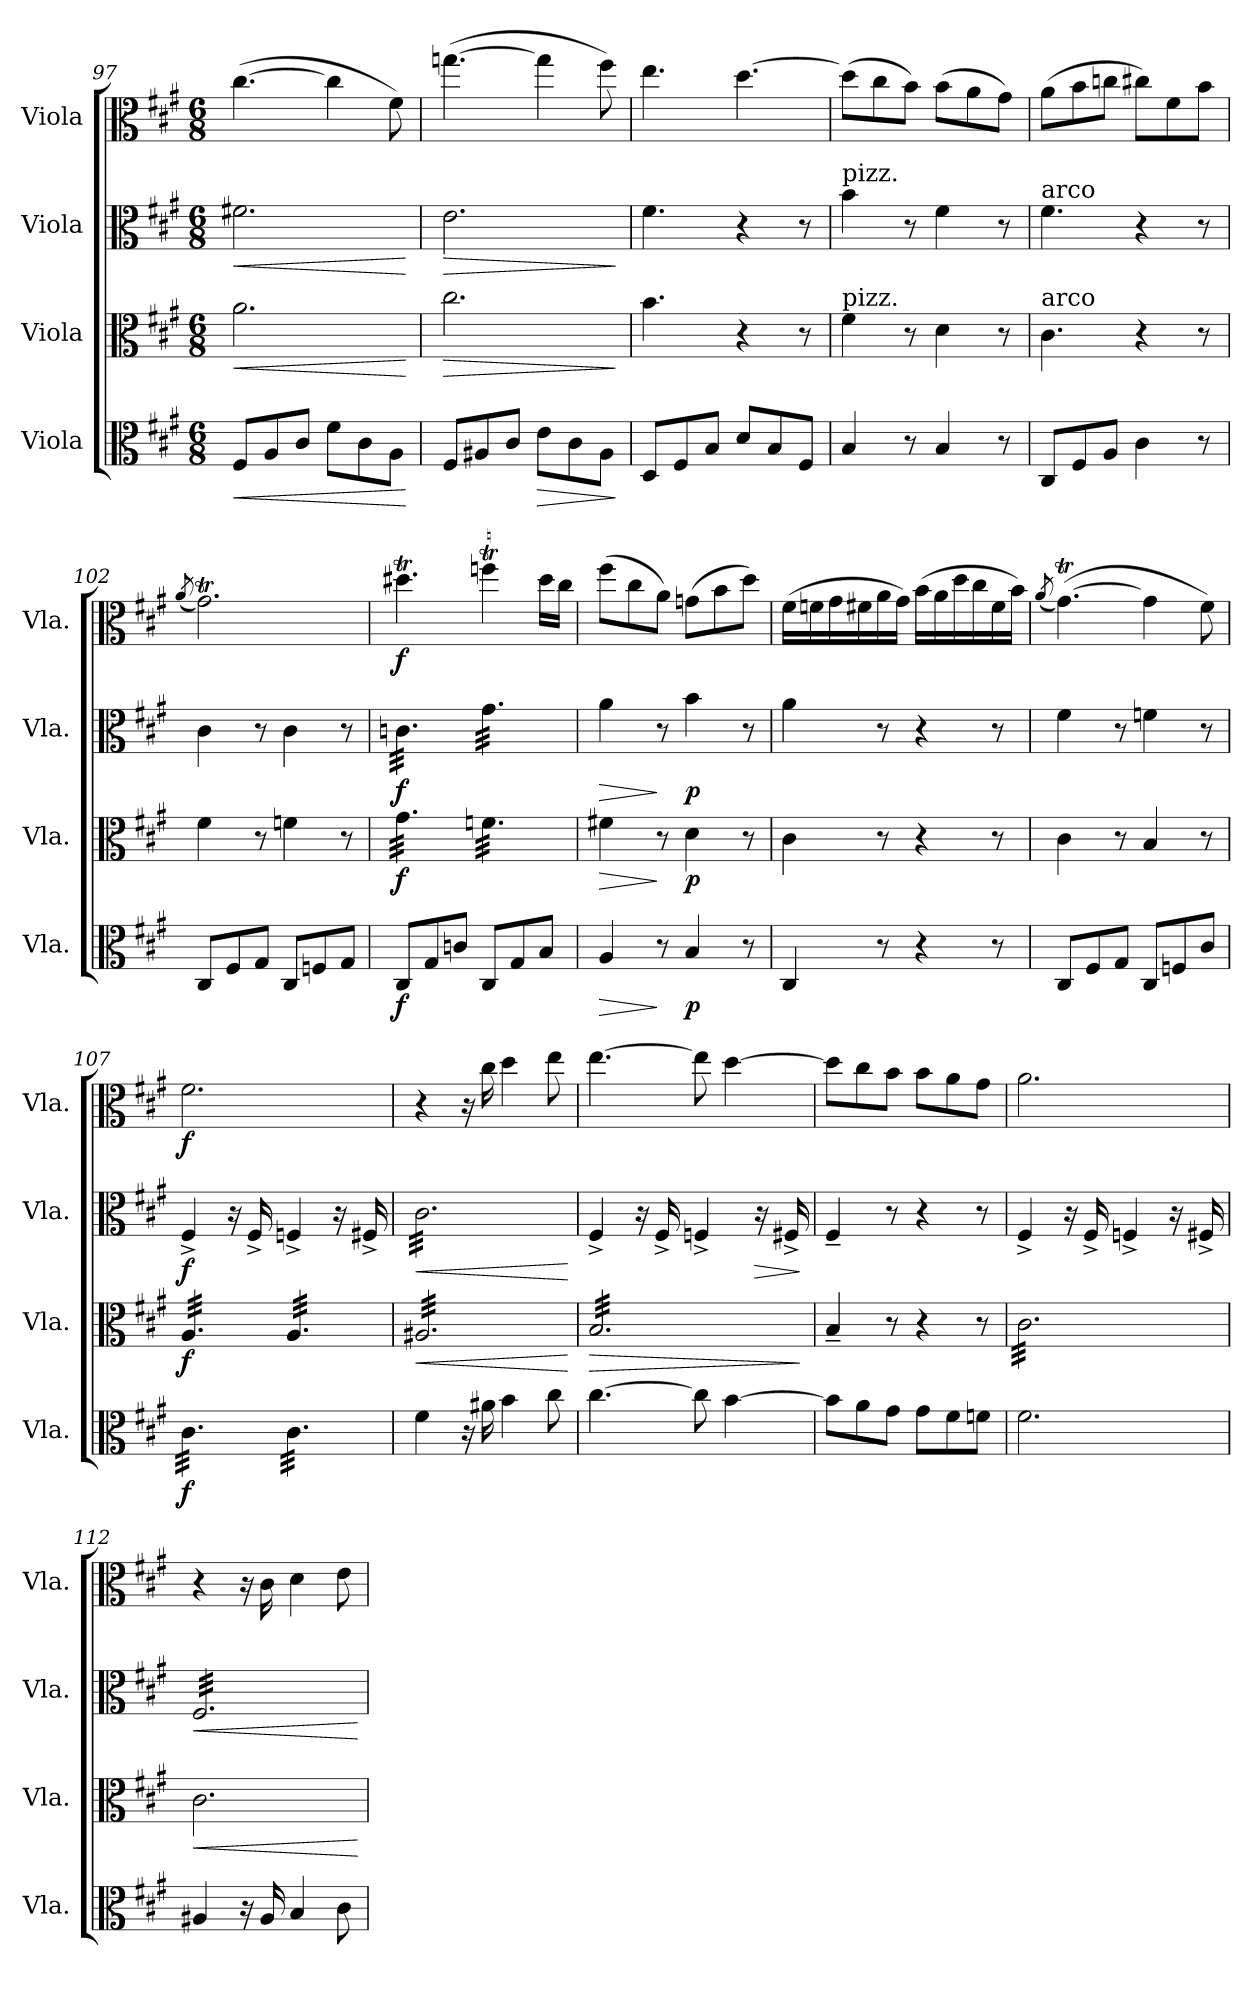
**kern	**dynam	**kern	**dynam	**kern	**dynam	**kern	**dynam
*part4	*part4	*part3	*part3	*part2	*part2	*part1	*part1
*staff4	*staff4	*staff3	*staff3	*staff2	*staff2	*staff1	*staff1
*I"Viola	*	*I"Viola	*	*I"Viola	*	*I"Viola	*
*I'Vla.	*	*I'Vla.	*	*I'Vla.	*	*I'Vla.	*
*clefC3	*	*clefC3	*	*clefC3	*	*clefC3	*
*k[f#c#g#]	*	*k[f#c#g#]	*	*k[f#c#g#]	*	*k[f#c#g#]	*
*M6/8	*	*M6/8	*	*M6/8	*	*M6/8	*
=97	=97	=97	=97	=97	=97	=97	=97
!	!LO:HP:b	!	!LO:HP:b	!	!LO:HP:b	!	!
8F#/L	<	2.a\	<	2.f#X\	<	([4.cc#\	.
8A/	.	.	.	.	.	.	.
8c#/J	.	.	.	.	.	.	.
8f#\L	.	.	.	.	.	4cc#\]	.
8c#\	.	.	.	.	.	.	.
8A\J	.	.	.	.	.	8f#\)	.
.	[	.	[	.	[	.	.
=98	=98	=98	=98	=98	=98	=98	=98
!	!	!	!LO:HP:b	!	!LO:HP:b	!	!
8F#/L	.	2.cc#\	>	2.e\	>	([4.ggn\	.
8A#X/	.	.	.	.	.	.	.
8c#/J	.	.	.	.	.	.	.
!	!LO:HP:b	!	!	!	!	!	!
8e\L	>	.	.	.	.	4gg\]	.
8c#\	.	.	.	.	.	.	.
8A#\J	.	.	.	.	.	8ff#\)	.
.	]	.	]	.	]	.	.
=99	=99	=99	=99	=99	=99	=99	=99
8D/L	.	4.b\	.	4.f#\	.	4.ee\	.
8F#/	.	.	.	.	.	.	.
8B/J	.	.	.	.	.	.	.
8d/L	.	4r	.	4r	.	[4.dd\	.
8B/	.	.	.	.	.	.	.
8F#/J	.	8r	.	8r	.	.	.
=100	=100	=100	=100	=100	=100	=100	=100
!	!	!	!	!LO:TX:a:t=pizz.	!	!	!
!	!	!LO:TX:a:t=pizz.	!	!	!	!	!
4B/	.	4f#\	.	4b\	.	(8dd\L]	.
.	.	.	.	.	.	8cc#\	.
8r	.	8r	.	8r	.	8b\J)	.
4B/	.	4d\	.	4f#\	.	(8b\L	.
.	.	.	.	.	.	8a\	.
8r	.	8r	.	8r	.	8g#\J)	.
!!LO:LB:g=z
=101	=101	=101	=101	=101	=101	=101	=101
!	!	!	!	!LO:TX:a:t=arco	!	!	!
!	!	!LO:TX:a:t=arco	!	!	!	!	!
8C#/L	.	4.c#\	.	4.f#\	.	(8a\L	.
8F#/	.	.	.	.	.	8b\	.
8A/J	.	.	.	.	.	8ccn\J	.
4c#\	.	4r	.	4r	.	8cc#X\L)	.
.	.	.	.	.	.	8f#\	.
8r	.	8r	.	8r	.	8b\J	.
=102	=102	=102	=102	=102	=102	=102	=102
.	.	.	.	.	.	(8qa/	.
8C#/L	.	4f#\	.	4c#\	.	2.g#t\)	.
8F#/	.	.	.	.	.	.	.
8G#/J	.	8r	.	8r	.	.	.
8C#/L	.	4fn\	.	4c#\	.	.	.
8Fn/	.	.	.	.	.	.	.
8G#/J	.	8r	.	8r	.	.	.
=103	=103	=103	=103	=103	=103	=103	=103
!	!LO:DY:b	!	!LO:DY:b	!	!LO:DY:b	!	!LO:DY:b
*	*	*tremolo	*	*	*	*	*
*	*	*	*	*tremolo	*	*	*
8C#/L	f	32g#\LLL	f	32cn\LLL	f	4.dd#Xt\	f
.	.	32g#\	.	32cn\	.	.	.
.	.	32g#\	.	32cn\	.	.	.
.	.	32g#\	.	32cn\	.	.	.
8G#/	.	32g#\	.	32cn\	.	.	.
.	.	32g#\	.	32cn\	.	.	.
.	.	32g#\	.	32cn\	.	.	.
.	.	32g#\	.	32cn\	.	.	.
8cn/J	.	32g#\	.	32cn\	.	.	.
.	.	32g#\	.	32cn\	.	.	.
.	.	32g#\	.	32cn\	.	.	.
.	.	32g#\JJJ	.	32cn\JJJ	.	.	.
8C#/L	.	32fn\LLL	.	32g#\LLL	.	4ffnT\	.
.	.	32fn\	.	32g#\	.	.	.
.	.	32fn\	.	32g#\	.	.	.
.	.	32fn\	.	32g#\	.	.	.
8G#/	.	32fn\	.	32g#\	.	.	.
.	.	32fn\	.	32g#\	.	.	.
.	.	32fn\	.	32g#\	.	.	.
.	.	32fn\	.	32g#\	.	.	.
8B/J	.	32fn\	.	32g#\	.	16dd#\LL	.
.	.	32fn\	.	32g#\	.	.	.
.	.	32fn\	.	32g#\	.	16cc#\JJ	.
.	.	32fn\JJJ	.	32g#\JJJ	.	.	.
*	*	*	*	*Xtremolo	*	*	*
*	*	*Xtremolo	*	*	*	*	*
=104	=104	=104	=104	=104	=104	=104	=104
!	!LO:HP:b	!	!LO:HP:b	!	!LO:HP:b	!	!
4A/	>	4f#X\	>	4a\	>	(8ff#\L	.
.	.	.	.	.	.	8cc#\	.
8r	]	8r	]	8r	]	8a\J)	.
!	!LO:DY:b	!	!LO:DY:b	!	!LO:DY:b	!	!
4B/	p	4d\	p	4b\	p	(8gn\L	.
.	.	.	.	.	.	8b\	.
8r	.	8r	.	8r	.	8dd\J)	.
=105	=105	=105	=105	=105	=105	=105	=105
4C#/	.	4c#\	.	4a\	.	(16f#\LL	.
.	.	.	.	.	.	16fn\	.
.	.	.	.	.	.	16g#\	.
.	.	.	.	.	.	16f#X\	.
8r	.	8r	.	8r	.	16a\	.
.	.	.	.	.	.	16g#\JJ)	.
4r	.	4r	.	4r	.	(16b\LL	.
.	.	.	.	.	.	16a\	.
.	.	.	.	.	.	16dd\	.
.	.	.	.	.	.	16cc#\	.
8r	.	8r	.	8r	.	16f#\	.
.	.	.	.	.	.	16b\JJ)	.
!!LO:PB:g=z
=106	=106	=106	=106	=106	=106	=106	=106
.	.	.	.	.	.	(8qa/	.
8C#/L	.	4c#\	.	4f#\	.	([4.g#t\)	.
8F#/	.	.	.	.	.	.	.
8G#/J	.	8r	.	8r	.	.	.
8C#/L	.	4B/	.	4fn\	.	4g#\]	.
8Fn/	.	.	.	.	.	.	.
8c#/J	.	8r	.	8r	.	8f#\)	.
=107	=107	=107	=107	=107	=107	=107	=107
!LO:TX:a:t=arco	!	!	!	!	!	!	!
!	!LO:DY:b	!	!LO:DY:b	!	!LO:DY:b	!	!LO:DY:b
*tremolo	*	*	*	*	*	*	*
*	*	*tremolo	*	*	*	*	*
32c#\LLL	f	32A/LLL	f	4F#^/	f	2.f#\	f
32c#\	.	32A/	.	.	.	.	.
32c#\	.	32A/	.	.	.	.	.
32c#\	.	32A/	.	.	.	.	.
32c#\	.	32A/	.	.	.	.	.
32c#\	.	32A/	.	.	.	.	.
32c#\	.	32A/	.	.	.	.	.
32c#\	.	32A/	.	.	.	.	.
32c#\	.	32A/	.	16r	.	.	.
32c#\	.	32A/	.	.	.	.	.
32c#\	.	32A/	.	16F#^/	.	.	.
32c#\JJJ	.	32A/JJJ	.	.	.	.	.
32c#\LLL	.	32A/LLL	.	4Fn^/	.	.	.
32c#\	.	32A/	.	.	.	.	.
32c#\	.	32A/	.	.	.	.	.
32c#\	.	32A/	.	.	.	.	.
32c#\	.	32A/	.	.	.	.	.
32c#\	.	32A/	.	.	.	.	.
32c#\	.	32A/	.	.	.	.	.
32c#\	.	32A/	.	.	.	.	.
32c#\	.	32A/	.	16r	.	.	.
32c#\	.	32A/	.	.	.	.	.
32c#\	.	32A/	.	16F#X^/	.	.	.
32c#\JJJ	.	32A/JJJ	.	.	.	.	.
*Xtremolo	*	*	*	*	*	*	*
=108	=108	=108	=108	=108	=108	=108	=108
!	!	!	!LO:HP:b	!	!LO:HP:b	!	!
*	*	*	*	*tremolo	*	*	*
4f#\	.	32A#X/LLL	<	32c#\LLL	<	4r	.
.	.	32A#X/	.	32c#\	.	.	.
.	.	32A#X/	.	32c#\	.	.	.
.	.	32A#X/	.	32c#\	.	.	.
.	.	32A#X/	.	32c#\	.	.	.
.	.	32A#X/	.	32c#\	.	.	.
.	.	32A#X/	.	32c#\	.	.	.
.	.	32A#X/	.	32c#\	.	.	.
16r	.	32A#X/	.	32c#\	.	16r	.
.	.	32A#X/	.	32c#\	.	.	.
16a#X\	.	32A#X/	.	32c#\	.	16cc#\	.
.	.	32A#X/	.	32c#\	.	.	.
4b\	.	32A#X/	.	32c#\	.	4dd\	.
.	.	32A#X/	.	32c#\	.	.	.
.	.	32A#X/	.	32c#\	.	.	.
.	.	32A#X/	.	32c#\	.	.	.
.	.	32A#X/	.	32c#\	.	.	.
.	.	32A#X/	.	32c#\	.	.	.
.	.	32A#X/	.	32c#\	.	.	.
.	.	32A#X/	.	32c#\	.	.	.
8cc#\	.	32A#X/	.	32c#\	.	8ee\	.
.	.	32A#X/	.	32c#\	.	.	.
.	.	32A#X/	.	32c#\	.	.	.
.	.	32A#X/JJJ	.	32c#\JJJ	.	.	.
*	*	*	*	*Xtremolo	*	*	*
.	.	.	[	.	[	.	.
=109	=109	=109	=109	=109	=109	=109	=109
!	!	!	!LO:HP:b	!	!	!	!
[4.cc#\	.	32B/LLL	>	4F#^/	.	[4.ee\	.
.	.	32B/	.	.	.	.	.
.	.	32B/	.	.	.	.	.
.	.	32B/	.	.	.	.	.
.	.	32B/	.	.	.	.	.
.	.	32B/	.	.	.	.	.
.	.	32B/	.	.	.	.	.
.	.	32B/	.	.	.	.	.
.	.	32B/	.	16r	.	.	.
.	.	32B/	.	.	.	.	.
.	.	32B/	.	16F#^/	.	.	.
.	.	32B/	.	.	.	.	.
8cc#\]	.	32B/	.	4Fn^/	.	8ee\]	.
.	.	32B/	.	.	.	.	.
.	.	32B/	.	.	.	.	.
.	.	32B/	.	.	.	.	.
[4b\	.	32B/	.	.	.	[4dd\	.
.	.	32B/	.	.	.	.	.
.	.	32B/	.	.	.	.	.
.	.	32B/	.	.	.	.	.
!	!	!	!	!	!LO:HP:b	!	!
.	.	32B/	.	16r	>	.	.
.	.	32B/	.	.	.	.	.
.	.	32B/	.	16F#X^/	.	.	.
.	.	32B/JJJ	.	.	.	.	.
*	*	*Xtremolo	*	*	*	*	*
.	.	.	]	.	]	.	.
=110	=110	=110	=110	=110	=110	=110	=110
8b\L]	.	4B~/	.	4F#~/	.	8dd\L]	.
8a\	.	.	.	.	.	8cc#\	.
8g#\J	.	8r	.	8r	.	8b\J	.
8g#\L	.	4r	.	4r	.	8b\L	.
8f#\	.	.	.	.	.	8a\	.
8fn\J	.	8r	.	8r	.	8g#\J	.
!!LO:LB:g=z
=111	=111	=111	=111	=111	=111	=111	=111
*	*	*tremolo	*	*	*	*	*
2.f#\	.	32c#\LLL	.	4F#^/	.	2.a\	.
.	.	32c#\	.	.	.	.	.
.	.	32c#\	.	.	.	.	.
.	.	32c#\	.	.	.	.	.
.	.	32c#\	.	.	.	.	.
.	.	32c#\	.	.	.	.	.
.	.	32c#\	.	.	.	.	.
.	.	32c#\	.	.	.	.	.
.	.	32c#\	.	16r	.	.	.
.	.	32c#\	.	.	.	.	.
.	.	32c#\	.	16F#^/	.	.	.
.	.	32c#\	.	.	.	.	.
.	.	32c#\	.	4Fn^/	.	.	.
.	.	32c#\	.	.	.	.	.
.	.	32c#\	.	.	.	.	.
.	.	32c#\	.	.	.	.	.
.	.	32c#\	.	.	.	.	.
.	.	32c#\	.	.	.	.	.
.	.	32c#\	.	.	.	.	.
.	.	32c#\	.	.	.	.	.
.	.	32c#\	.	16r	.	.	.
.	.	32c#\	.	.	.	.	.
.	.	32c#\	.	16F#X^/	.	.	.
.	.	32c#\JJJ	.	.	.	.	.
*	*	*Xtremolo	*	*	*	*	*
=112	=112	=112	=112	=112	=112	=112	=112
!	!	!	!LO:HP:b	!	!LO:HP:b	!	!
*	*	*	*	*tremolo	*	*	*
4A#X/	.	2.c#\	<	32F#/LLL	<	4r	.
.	.	.	.	32F#/	.	.	.
.	.	.	.	32F#/	.	.	.
.	.	.	.	32F#/	.	.	.
.	.	.	.	32F#/	.	.	.
.	.	.	.	32F#/	.	.	.
.	.	.	.	32F#/	.	.	.
.	.	.	.	32F#/	.	.	.
16r	.	.	.	32F#/	.	16r	.
.	.	.	.	32F#/	.	.	.
16A#/	.	.	.	32F#/	.	16c#\	.
.	.	.	.	32F#/	.	.	.
4B/	.	.	.	32F#/	.	4d\	.
.	.	.	.	32F#/	.	.	.
.	.	.	.	32F#/	.	.	.
.	.	.	.	32F#/	.	.	.
.	.	.	.	32F#/	.	.	.
.	.	.	.	32F#/	.	.	.
.	.	.	.	32F#/	.	.	.
.	.	.	.	32F#/	.	.	.
8c#\	.	.	.	32F#/	.	8e\	.
.	.	.	.	32F#/	.	.	.
.	.	.	.	32F#/	.	.	.
.	.	.	.	32F#/JJJ	.	.	.
*	*	*	*	*Xtremolo	*	*	*
.	.	.	[	.	[	.	.
=	=	=	=	=	=	=	=
*-	*-	*-	*-	*-	*-	*-	*-
